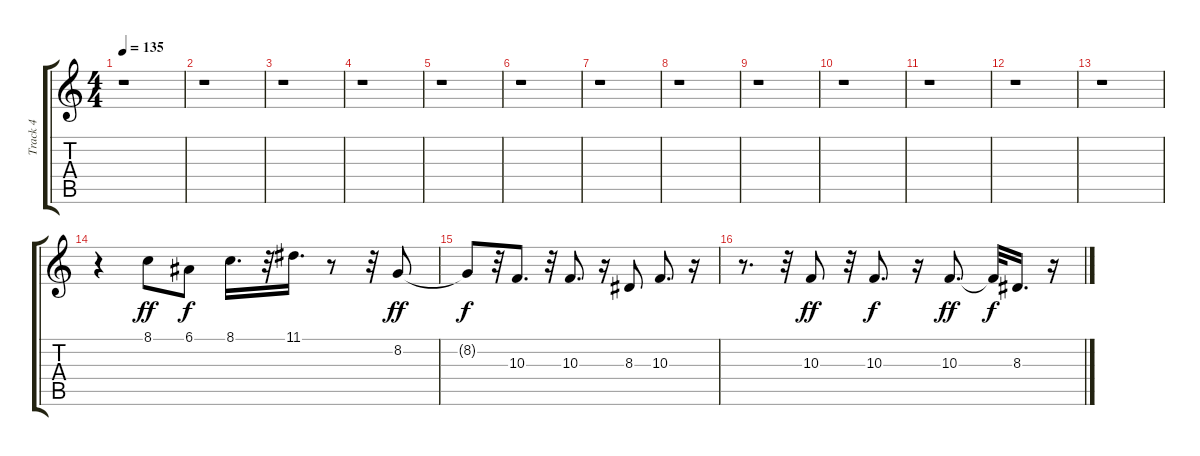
\track ("Track 4" "Track 4") {instrument flute}
\staff {score tabs}
\tuning (E4 B3 G3 D3 A2 E2) {hide}
\ts (4 4)
\tempo 135
\clef g2
\ks c
r.1{dy f} |
r.1 |
r.1 |
r.1 |
r.1 |
r.1 |
r.1 |
r.1 |
r.1 |
r.1 |
r.1 |
r.1 |
r.1 |
r.4 8.1.8{dy ff} 6.1.8{dy f} 8.1.16{d} r.32 11.1.16{d} r.8 r.32 8.2.8{dy ff} |
8.2{t}.8{dy f} r.32 10.3.8{d} r.32 10.3.8{d} r.16 8.3.8 10.3.8{d} r.16 |
r.8{d} r.32 10.3.8{dy ff} r.32 10.3.8{d dy f} r.16 10.3.8{d dy ff} 10.3{t}.32{dy f} 8.3.16{d} r.16
